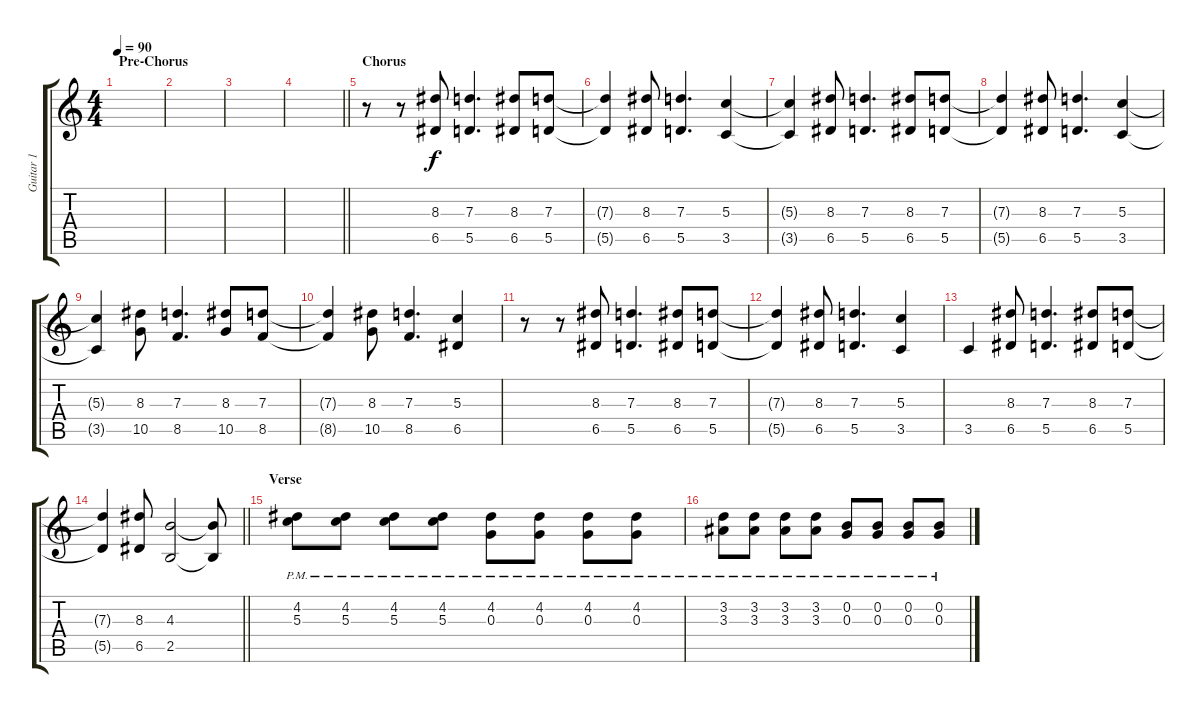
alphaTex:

\track ("Guitar 1" "Guitar 1") {instrument overdrivenguitar}
\staff {score tabs}
\tuning (E4 B3 G3 D3 A2 E2) {hide}
\ts (4 4)
\section ("" "Pre-Chorus")
\tempo 90
\clef g2
\ks c
|
|
|
\barLineRight lightlight
|
\section ("" "Chorus")
r.8{instrument overdrivenguitar} r.8 (8.3 6.5).8 (7.3 5.5).4{d} (8.3 6.5).8 (7.3 5.5).8 |
(7.3{t} 5.5{t}).4 (8.3 6.5).8 (7.3 5.5).4{d} (5.3 3.5).4 |
(5.3{t} 3.5{t}).4 (8.3 6.5).8 (7.3 5.5).4{d} (8.3 6.5).8 (7.3 5.5).8 |
(7.3{t} 5.5{t}).4 (8.3 6.5).8 (7.3 5.5).4{d} (5.3 3.5).4 |
(5.3{t} 3.5{t}).4 (8.3 10.5).8 (7.3 8.5).4{d} (8.3 10.5).8 (7.3 8.5).8 |
(7.3{t} 8.5{t}).4 (8.3 10.5).8 (7.3 8.5).4{d} (5.3 6.5).4 |
r.8 r.8 (8.3 6.5).8 (7.3 5.5).4{d} (8.3 6.5).8 (7.3 5.5).8 |
(7.3{t} 5.5{t}).4 (8.3 6.5).8 (7.3 5.5).4{d} (5.3 3.5).4 |
3.5.4 (8.3 6.5).8 (7.3 5.5).4{d} (8.3 6.5).8 (7.3 5.5).8 |
\barLineRight lightlight
(7.3{t} 5.5{t}).4 (8.3 6.5).8 (4.3 2.5).2 (4.3{t} 2.5{t}).8 |
\section ("" "Verse")
(4.2{pm} 5.3{pm}).8{instrument electricguitarclean} (4.2{pm} 5.3{pm}).8 (4.2{pm} 5.3{pm}).8 (4.2{pm} 5.3{pm}).8 (4.2{pm} 0.3{pm}).8 (4.2{pm} 0.3{pm}).8 (4.2{pm} 0.3{pm}).8 (4.2{pm} 0.3{pm}).8 |
(3.2{pm} 3.3{pm}).8 (3.2{pm} 3.3{pm}).8 (3.2{pm} 3.3{pm}).8 (3.2{pm} 3.3{pm}).8 (0.2{pm} 0.3{pm}).8 (0.2{pm} 0.3{pm}).8 (0.2{pm} 0.3{pm}).8 (0.2{pm} 0.3{pm}).8
